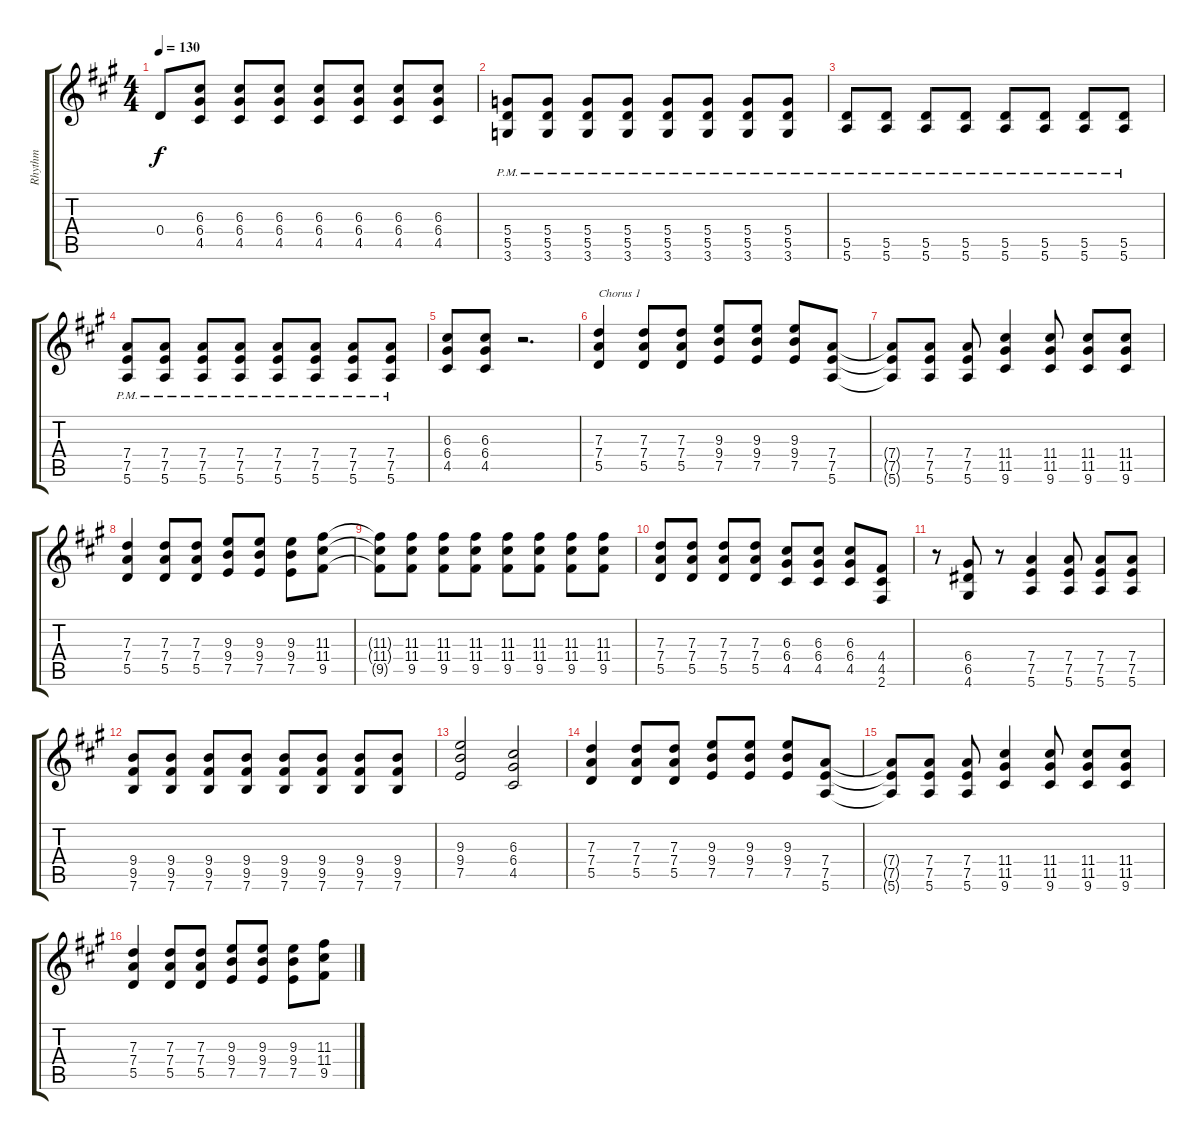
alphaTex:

\track ("Rhythm" "Rhythm") {instrument distortionguitar}
\staff {score tabs}
\tuning (E4 B3 G3 D3 A2 E2) {hide}
\ts (4 4)
\tempo 130
\clef g2
\ks a
0.4{t}.8{dy f} (6.3 6.4 4.5).8 (6.3 6.4 4.5).8 (6.3 6.4 4.5).8 (6.3 6.4 4.5).8 (6.3 6.4 4.5).8 (6.3 6.4 4.5).8 (6.3 6.4 4.5).8 |
(5.4{pm} 5.5{pm} 3.6{pm}).8 (5.4{pm} 5.5{pm} 3.6{pm}).8 (5.4{pm} 5.5{pm} 3.6{pm}).8 (5.4{pm} 5.5{pm} 3.6{pm}).8 (5.4{pm} 5.5{pm} 3.6{pm}).8 (5.4{pm} 5.5{pm} 3.6{pm}).8 (5.4{pm} 5.5{pm} 3.6{pm}).8 (5.4{pm} 5.5{pm} 3.6{pm}).8 |
(5.5{pm} 5.6{pm}).8 (5.5{pm} 5.6{pm}).8 (5.5{pm} 5.6{pm}).8 (5.5{pm} 5.6{pm}).8 (5.5{pm} 5.6{pm}).8 (5.5{pm} 5.6{pm}).8 (5.5{pm} 5.6{pm}).8 (5.5{pm} 5.6{pm}).8 |
(7.4{pm} 7.5{pm} 5.6{pm}).8 (7.4{pm} 7.5{pm} 5.6{pm}).8 (7.4{pm} 7.5{pm} 5.6{pm}).8 (7.4{pm} 7.5{pm} 5.6{pm}).8 (7.4{pm} 7.5{pm} 5.6{pm}).8 (7.4{pm} 7.5{pm} 5.6{pm}).8 (7.4{pm} 7.5{pm} 5.6{pm}).8 (7.4{pm} 7.5{pm} 5.6{pm}).8 |
(6.3 6.4 4.5).8 (6.3 6.4 4.5).8 r.2{d} |
(7.3 7.4 5.5).4{txt "Chorus 1"} (7.3 7.4 5.5).8 (7.3 7.4 5.5).8 (9.3 9.4 7.5).8 (9.3 9.4 7.5).8 (9.3 9.4 7.5).8 (7.4 7.5 5.6).8 |
(7.4{t} 7.5{t} 5.6{t}).8 (7.4 7.5 5.6).8 (7.4 7.5 5.6).8 (11.4 11.5 9.6).4 (11.4 11.5 9.6).8 (11.4 11.5 9.6).8 (11.4 11.5 9.6).8 |
(7.3 7.4 5.5).4 (7.3 7.4 5.5).8 (7.3 7.4 5.5).8 (9.3 9.4 7.5).8 (9.3 9.4 7.5).8 (9.3 9.4 7.5).8 (11.3 11.4 9.5).8 |
(11.3{t} 11.4{t} 9.5{t}).8 (11.3 11.4 9.5).8 (11.3 11.4 9.5).8 (11.3 11.4 9.5).8 (11.3 11.4 9.5).8 (11.3 11.4 9.5).8 (11.3 11.4 9.5).8 (11.3 11.4 9.5).8 |
(7.3 7.4 5.5).8 (7.3 7.4 5.5).8 (7.3 7.4 5.5).8 (7.3 7.4 5.5).8 (6.3 6.4 4.5).8 (6.3 6.4 4.5).8 (6.3 6.4 4.5).8 (4.4 4.5 2.6).8 |
r.8 (6.4 6.5 4.6).8 r.8 (7.4 7.5 5.6).4 (7.4 7.5 5.6).8 (7.4 7.5 5.6).8 (7.4 7.5 5.6).8 |
(9.4 9.5 7.6).8 (9.4 9.5 7.6).8 (9.4 9.5 7.6).8 (9.4 9.5 7.6).8 (9.4 9.5 7.6).8 (9.4 9.5 7.6).8 (9.4 9.5 7.6).8 (9.4 9.5 7.6).8 |
(9.3 9.4 7.5).2 (6.3 6.4 4.5).2 |
(7.3 7.4 5.5).4 (7.3 7.4 5.5).8 (7.3 7.4 5.5).8 (9.3 9.4 7.5).8 (9.3 9.4 7.5).8 (9.3 9.4 7.5).8 (7.4 7.5 5.6).8 |
(7.4{t} 7.5{t} 5.6{t}).8 (7.4 7.5 5.6).8 (7.4 7.5 5.6).8 (11.4 11.5 9.6).4 (11.4 11.5 9.6).8 (11.4 11.5 9.6).8 (11.4 11.5 9.6).8 |
(7.3 7.4 5.5).4 (7.3 7.4 5.5).8 (7.3 7.4 5.5).8 (9.3 9.4 7.5).8 (9.3 9.4 7.5).8 (9.3 9.4 7.5).8 (11.3 11.4 9.5).8
